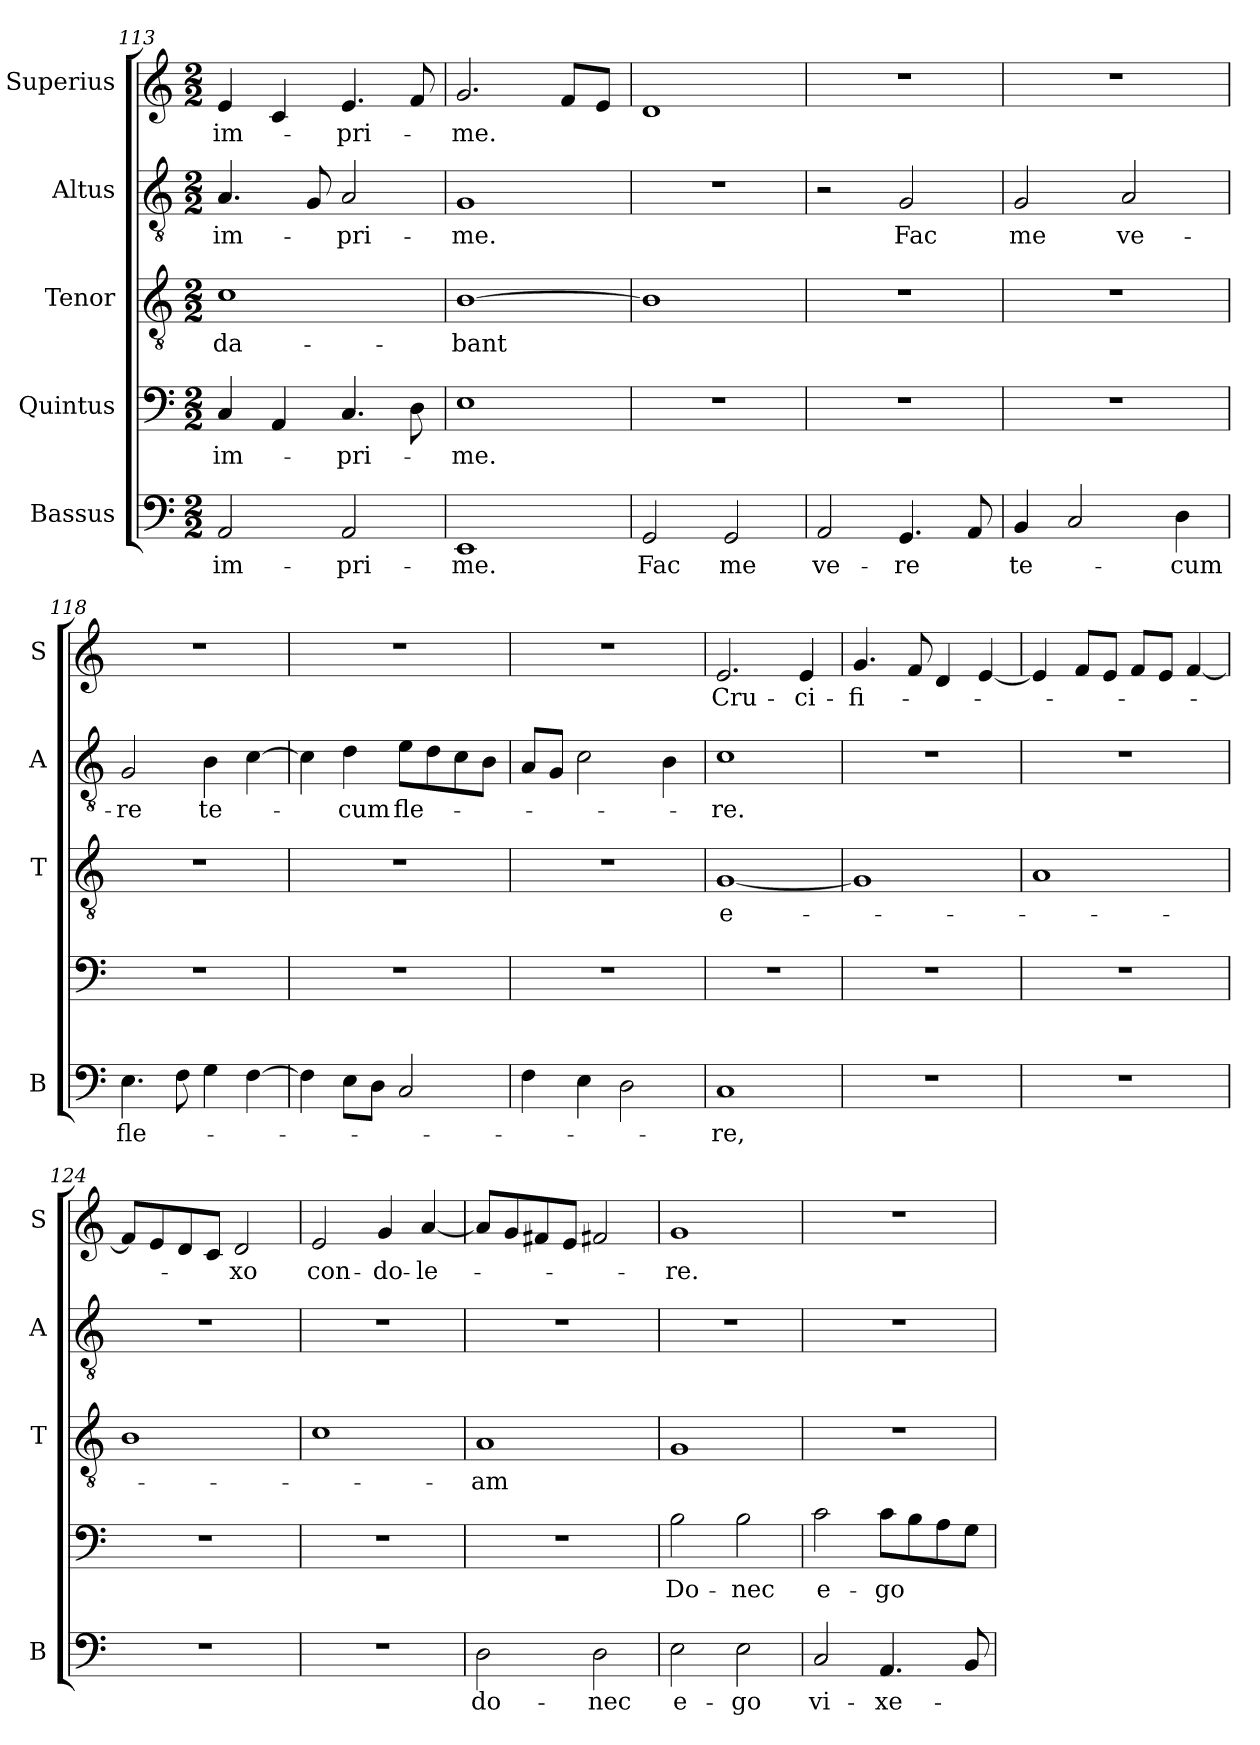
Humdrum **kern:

**kern	**text	**kern	**text	**kern	**text	**kern	**text	**kern	**text
*part5	*part5	*part4	*part4	*part3	*part3	*part2	*part2	*part1	*part1
*staff5	*staff5	*staff4	*staff4	*staff3	*staff3	*staff2	*staff2	*staff1	*staff1
*I"Bassus	*	*I"Quintus	*	*I"Tenor	*	*I"Altus	*	*I"Superius	*
*I'B	*	*	*	*I'T	*	*I'A	*	*I'S	*
*clefF4	*	*clefF4	*	*clefGv2	*	*clefGv2	*	*clefG2	*
*k[]	*	*k[]	*	*k[]	*	*k[]	*	*k[]	*
*M2/2	*	*M2/2	*	*M2/2	*	*M2/2	*	*M2/2	*
=113	=113	=113	=113	=113	=113	=113	=113	=113	=113
!	!LO:LY:i	!	!LO:LY:i	!	!	!	!	!	!
2AA	im-	4C	im-	1c	-da-	4.A	im-	4e	im-
.	.	4AA	.	.	.	.	.	4c	.
.	.	.	.	.	.	8G	.	.	.
!	!LO:LY:i	!	!LO:LY:i	!	!	!	!	!	!
2AA	-pri-	4.C	-pri-	.	.	2A	-pri-	4.e	-pri-
.	.	8D	.	.	.	.	.	8f	.
=114	=114	=114	=114	=114	=114	=114	=114	=114	=114
!	!LO:LY:i	!	!LO:LY:i	!	!	!	!	!	!
1EE	-me.	1E	-me.	[1B	-bant	1G	-me.	2.g	-me.
.	.	.	.	.	.	.	.	8fL	.
.	.	.	.	.	.	.	.	8eJ	.
=115	=115	=115	=115	=115	=115	=115	=115	=115	=115
!	!LO:LY:i	!	!	!	!	!	!	!	!
2GG	Fac	1r	.	1B]	.	1r	.	1d	.
!	!LO:LY:i	!	!	!	!	!	!	!	!
2GG	me	.	.	.	.	.	.	.	.
=116	=116	=116	=116	=116	=116	=116	=116	=116	=116
!	!LO:LY:i	!	!	!	!	!	!	!	!
2AA	ve-	1r	.	1r	.	2r	.	1r	.
!	!LO:LY:i	!	!	!	!	!	!	!	!
4.GG	-re	.	.	.	.	2G	Fac	.	.
8AA	.	.	.	.	.	.	.	.	.
=117	=117	=117	=117	=117	=117	=117	=117	=117	=117
!	!LO:LY:i	!	!	!	!	!	!	!	!
4BB	te-	1r	.	1r	.	2G	me	1r	.
2C	.	.	.	.	.	.	.	.	.
.	.	.	.	.	.	2A	ve-	.	.
!	!LO:LY:i	!	!	!	!	!	!	!	!
4D	-cum	.	.	.	.	.	.	.	.
=118	=118	=118	=118	=118	=118	=118	=118	=118	=118
!	!LO:LY:i	!	!	!	!	!	!	!	!
4.E	fle-	1r	.	1r	.	2G	-re	1r	.
8F	.	.	.	.	.	.	.	.	.
4G	.	.	.	.	.	4B	te-	.	.
[4F	.	.	.	.	.	[4c	.	.	.
=119	=119	=119	=119	=119	=119	=119	=119	=119	=119
4F]	.	1r	.	1r	.	4c]	.	1r	.
8EL	.	.	.	.	.	4d	-cum	.	.
8DJ	.	.	.	.	.	.	.	.	.
2C	.	.	.	.	.	8eL	fle-	.	.
.	.	.	.	.	.	8d	.	.	.
.	.	.	.	.	.	8c	.	.	.
.	.	.	.	.	.	8BJ	.	.	.
=120	=120	=120	=120	=120	=120	=120	=120	=120	=120
4F	.	1r	.	1r	.	8AL	.	1r	.
.	.	.	.	.	.	8GJ	.	.	.
4E	.	.	.	.	.	2c	.	.	.
2D	.	.	.	.	.	.	.	.	.
.	.	.	.	.	.	4B	.	.	.
=121	=121	=121	=121	=121	=121	=121	=121	=121	=121
!	!LO:LY:i	!	!	!	!	!	!	!	!
1C	-re,	1r	.	[1G	e-	1c	-re.	2.e	Cru-
.	.	.	.	.	.	.	.	4e	-ci-
=122	=122	=122	=122	=122	=122	=122	=122	=122	=122
1r	.	1r	.	1G]	.	1r	.	4.g	-fi-
.	.	.	.	.	.	.	.	8f	.
.	.	.	.	.	.	.	.	4d	.
.	.	.	.	.	.	.	.	[4e	.
=123	=123	=123	=123	=123	=123	=123	=123	=123	=123
1r	.	1r	.	1A	.	1r	.	4e]	.
.	.	.	.	.	.	.	.	8fL	.
.	.	.	.	.	.	.	.	8eJ	.
.	.	.	.	.	.	.	.	8fL	.
.	.	.	.	.	.	.	.	8eJ	.
.	.	.	.	.	.	.	.	[4f	.
=124	=124	=124	=124	=124	=124	=124	=124	=124	=124
1r	.	1r	.	1B	.	1r	.	8fL]	.
.	.	.	.	.	.	.	.	8e	.
.	.	.	.	.	.	.	.	8d	.
.	.	.	.	.	.	.	.	8cJ	.
.	.	.	.	.	.	.	.	2d	-xo
=125	=125	=125	=125	=125	=125	=125	=125	=125	=125
1r	.	1r	.	1c	.	1r	.	2e	con-
.	.	.	.	.	.	.	.	4g	-do-
.	.	.	.	.	.	.	.	[4a	-le-
=126	=126	=126	=126	=126	=126	=126	=126	=126	=126
!	!LO:LY:i	!	!	!	!	!	!	!	!
2D	do-	1r	.	1A	-am	1r	.	8aL]	.
.	.	.	.	.	.	.	.	8g	.
.	.	.	.	.	.	.	.	8f#X	.
.	.	.	.	.	.	.	.	8eJ	.
!	!LO:LY:i	!	!	!	!	!	!	!	!
2D	-nec	.	.	.	.	.	.	2f#X	.
=127	=127	=127	=127	=127	=127	=127	=127	=127	=127
!	!LO:LY:i	!	!LO:LY:i	!	!	!	!	!	!
2E	e-	2B	Do-	1G	.	1r	.	1g	-re.
!	!LO:LY:i	!	!LO:LY:i	!	!	!	!	!	!
2E	-go	2B	-nec	.	.	.	.	.	.
=128	=128	=128	=128	=128	=128	=128	=128	=128	=128
!	!LO:LY:i	!	!LO:LY:i	!	!	!	!	!	!
2C	vi-	2c	e-	1r	.	1r	.	1r	.
!	!LO:LY:i	!	!LO:LY:i	!	!	!	!	!	!
4.AA	-xe-	8cL	-go	.	.	.	.	.	.
.	.	8B	.	.	.	.	.	.	.
.	.	8A	.	.	.	.	.	.	.
8BB	.	8GJ	.	.	.	.	.	.	.
=	=	=	=	=	=	=	=	=	=
*-	*-	*-	*-	*-	*-	*-	*-	*-	*-
